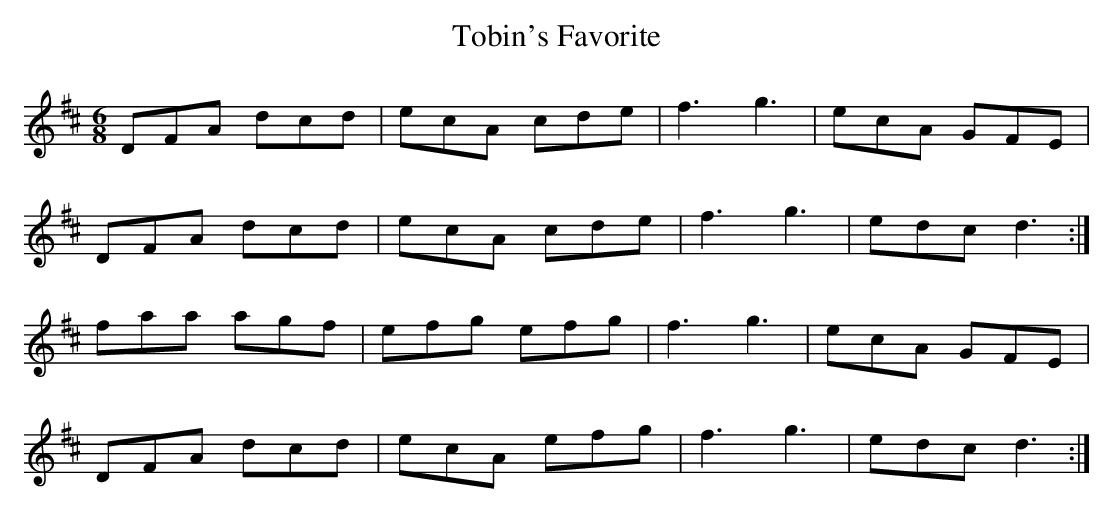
X:1
T:Tobin's Favorite
M:6/8
L:1/8
K:D Major
DFA dcd|ecA cde|f3 g3|ecA GFE|!
DFA dcd|ecA cde|f3 g3|edc d3:|!
faa agf|efg efg|f3 g3|ecA GFE|!
DFA dcd|ecA efg|f3 g3|edc d3:|!
